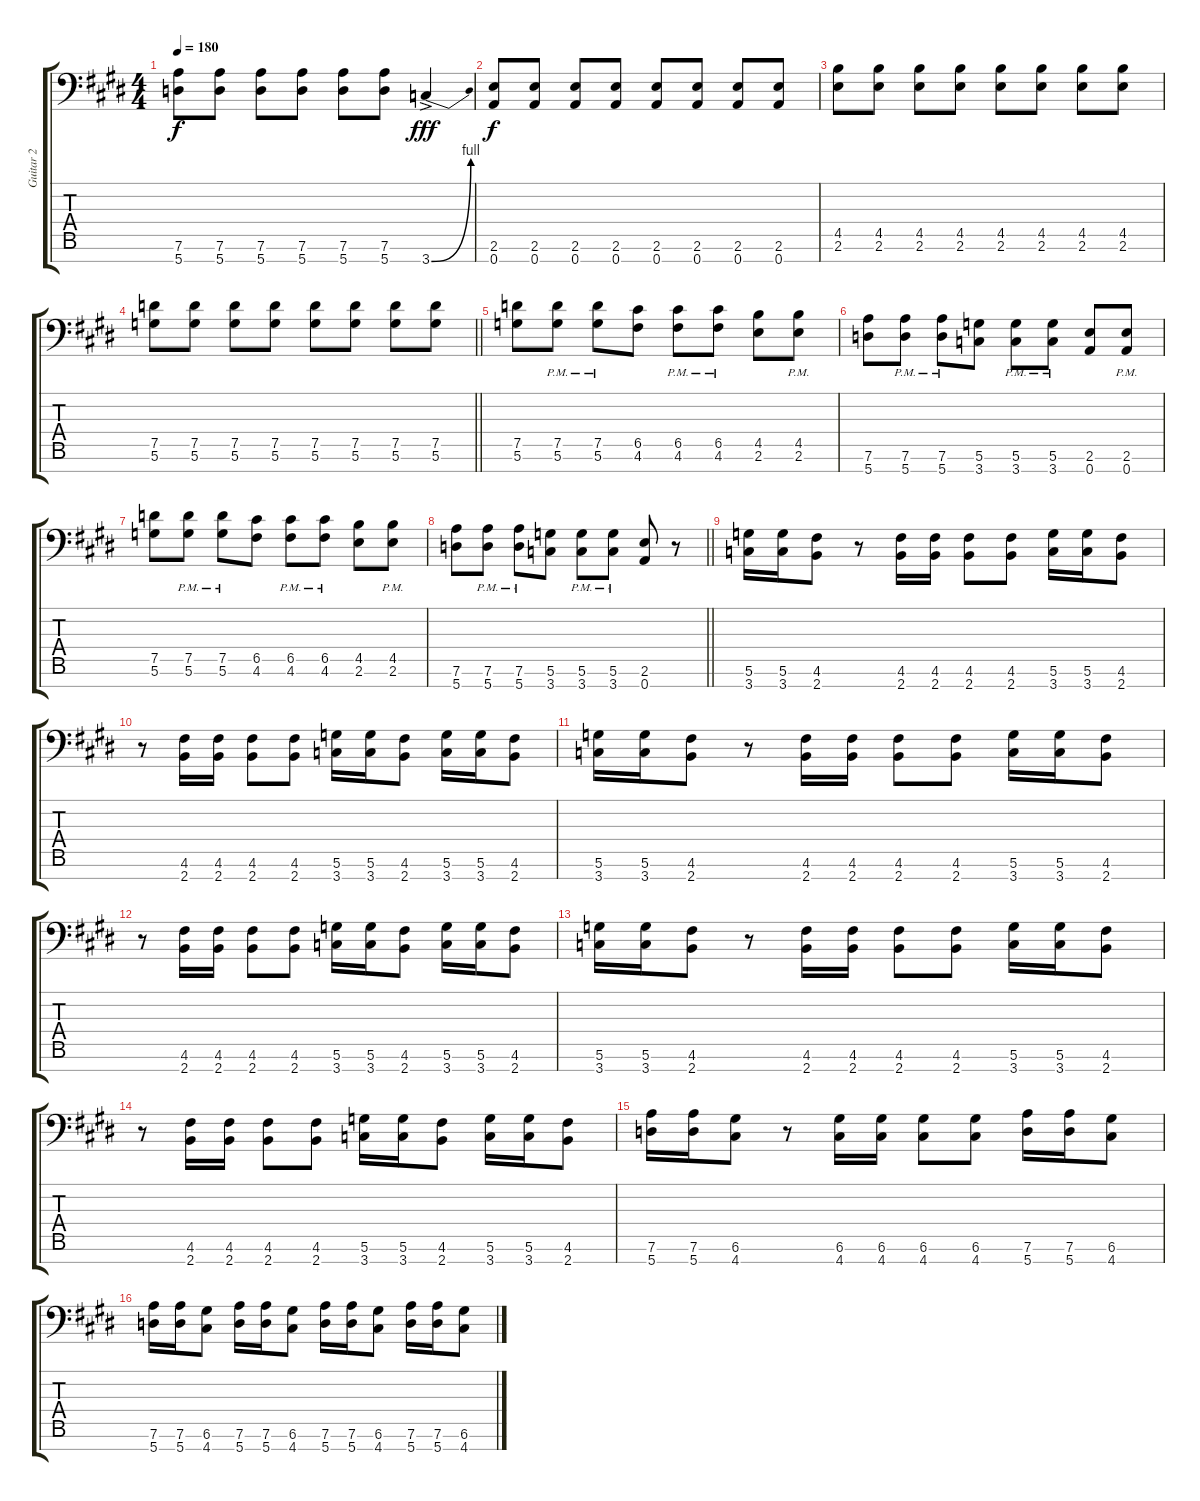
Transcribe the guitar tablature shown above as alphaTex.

\track ("Guitar 2" "Guitar 2") {instrument distortionguitar}
\staff {score tabs}
\tuning (D4 A3 F3 C3 G2 D2 A1) {hide}
\ts (4 4)
\tempo 180
\clef f4
\ks c#minor
(7.6 5.7).8{dy f} (7.6 5.7).8 (7.6 5.7).8 (7.6 5.7).8 (7.6 5.7).8 (7.6 5.7).8 3.7{be (bend 0 0 60 4) ac}.4{dy fff} |
(2.6 0.7).8{dy f} (2.6 0.7).8 (2.6 0.7).8 (2.6 0.7).8 (2.6 0.7).8 (2.6 0.7).8 (2.6 0.7).8 (2.6 0.7).8 |
(4.5 2.6).8 (4.5 2.6).8 (4.5 2.6).8 (4.5 2.6).8 (4.5 2.6).8 (4.5 2.6).8 (4.5 2.6).8 (4.5 2.6).8 |
\barLineRight lightlight
(7.5 5.6).8 (7.5 5.6).8 (7.5 5.6).8 (7.5 5.6).8 (7.5 5.6).8 (7.5 5.6).8 (7.5 5.6).8 (7.5 5.6).8 |
(7.5 5.6).8 (7.5{pm} 5.6{pm}).8 (7.5{pm} 5.6{pm}).8 (6.5 4.6).8 (6.5{pm} 4.6{pm}).8 (6.5{pm} 4.6{pm}).8 (4.5 2.6).8 (4.5{pm} 2.6{pm}).8 |
(7.6 5.7).8 (7.6{pm} 5.7{pm}).8 (7.6{pm} 5.7{pm}).8 (5.6 3.7).8 (5.6{pm} 3.7{pm}).8 (5.6{pm} 3.7{pm}).8 (2.6 0.7).8 (2.6{pm} 0.7{pm}).8 |
(7.5 5.6).8 (7.5{pm} 5.6{pm}).8 (7.5{pm} 5.6{pm}).8 (6.5 4.6).8 (6.5{pm} 4.6{pm}).8 (6.5{pm} 4.6{pm}).8 (4.5 2.6).8 (4.5{pm} 2.6{pm}).8 |
\barLineRight lightlight
(7.6 5.7).8 (7.6{pm} 5.7{pm}).8 (7.6{pm} 5.7{pm}).8 (5.6 3.7).8 (5.6{pm} 3.7{pm}).8 (5.6{pm} 3.7{pm}).8 (2.6 0.7).8 r.8 |
(5.6 3.7).16 (5.6 3.7).16 (4.6 2.7).8 r.8 (4.6 2.7).16 (4.6 2.7).16 (4.6 2.7).8 (4.6 2.7).8 (5.6 3.7).16 (5.6 3.7).16 (4.6 2.7).8 |
r.8 (4.6 2.7).16 (4.6 2.7).16 (4.6 2.7).8 (4.6 2.7).8 (5.6 3.7).16 (5.6 3.7).16 (4.6 2.7).8 (5.6 3.7).16 (5.6 3.7).16 (4.6 2.7).8 |
(5.6 3.7).16 (5.6 3.7).16 (4.6 2.7).8 r.8 (4.6 2.7).16 (4.6 2.7).16 (4.6 2.7).8 (4.6 2.7).8 (5.6 3.7).16 (5.6 3.7).16 (4.6 2.7).8 |
r.8 (4.6 2.7).16 (4.6 2.7).16 (4.6 2.7).8 (4.6 2.7).8 (5.6 3.7).16 (5.6 3.7).16 (4.6 2.7).8 (5.6 3.7).16 (5.6 3.7).16 (4.6 2.7).8 |
(5.6 3.7).16 (5.6 3.7).16 (4.6 2.7).8 r.8 (4.6 2.7).16 (4.6 2.7).16 (4.6 2.7).8 (4.6 2.7).8 (5.6 3.7).16 (5.6 3.7).16 (4.6 2.7).8 |
r.8 (4.6 2.7).16 (4.6 2.7).16 (4.6 2.7).8 (4.6 2.7).8 (5.6 3.7).16 (5.6 3.7).16 (4.6 2.7).8 (5.6 3.7).16 (5.6 3.7).16 (4.6 2.7).8 |
(7.6 5.7).16 (7.6 5.7).16 (6.6 4.7).8 r.8 (6.6 4.7).16 (6.6 4.7).16 (6.6 4.7).8 (6.6 4.7).8 (7.6 5.7).16 (7.6 5.7).16 (6.6 4.7).8 |
(7.6 5.7).16 (7.6 5.7).16 (6.6 4.7).8 (7.6 5.7).16 (7.6 5.7).16 (6.6 4.7).8 (7.6 5.7).16 (7.6 5.7).16 (6.6 4.7).8 (7.6 5.7).16 (7.6 5.7).16 (6.6 4.7).8
